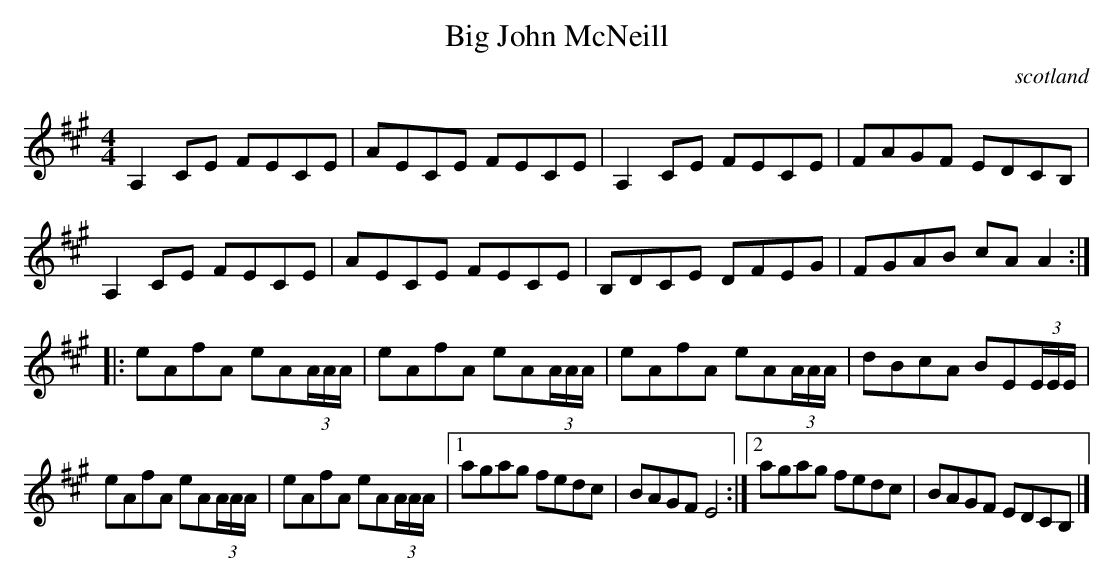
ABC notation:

X:1
T:Big John McNeill
O:scotland
M:4/4
K:A
A,2CE FECE| AECE FECE| A,2CE FECE| FAGF EDCB,|
A,2CE FECE| AECE FECE| B,DCE DFEG| FGAB cAA2::
eAfA eA(3A/A/A/| eAfA eA(3A/A/A/| \
eAfA eA(3A/A/A/| dBcA BE(3E/E/E/|
eAfA eA(3A/A/A/| eAfA eA(3A/A/A/ \
|1 agag fedc | BAGF E4 \
:|2 agag fedc| BAGF EDCB, |]
